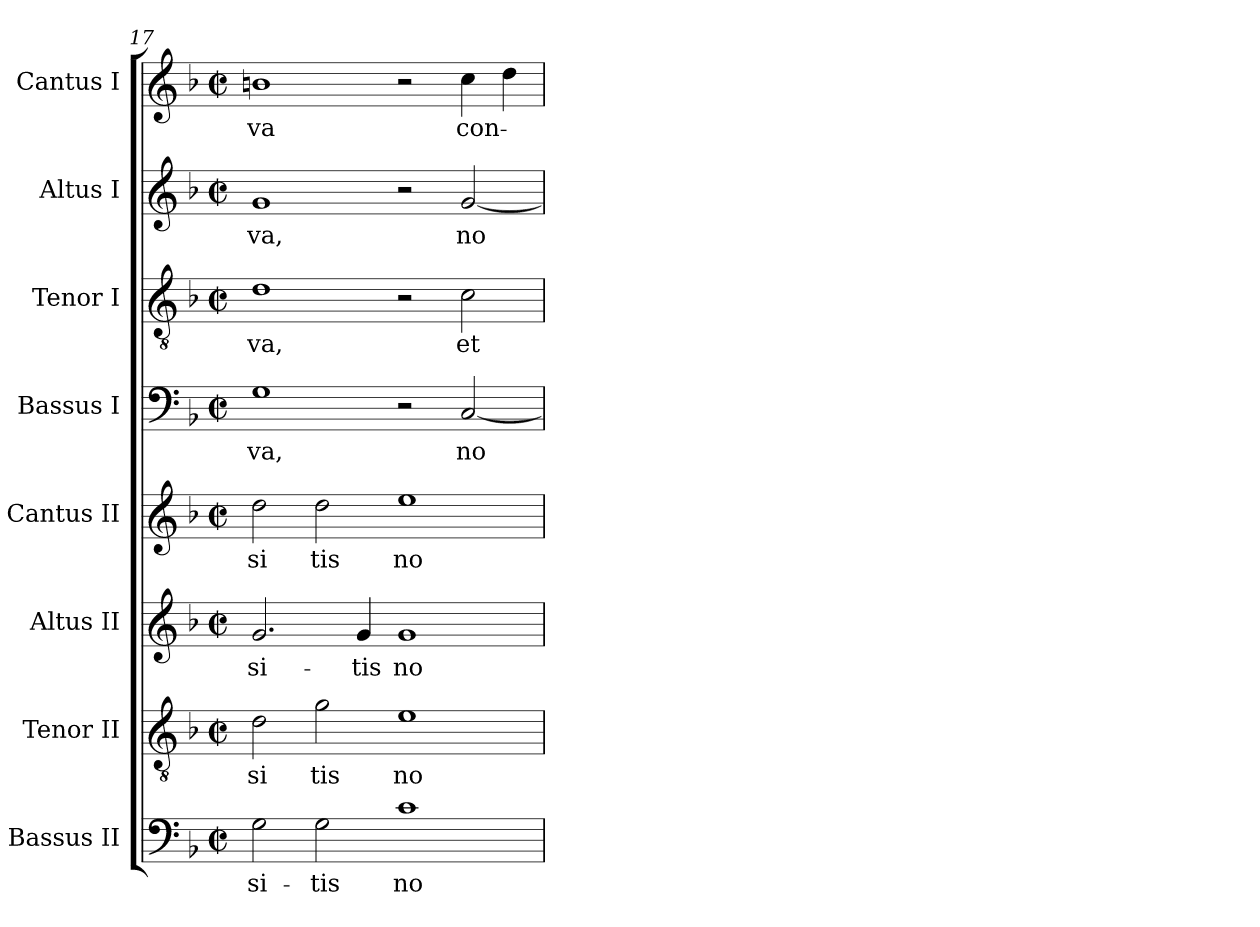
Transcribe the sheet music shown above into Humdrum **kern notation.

**kern	**text	**kern	**text	**kern	**text	**kern	**text	**kern	**text	**kern	**text	**kern	**text	**kern	**text
*part8	*part8	*part7	*part7	*part6	*part6	*part5	*part5	*part4	*part4	*part3	*part3	*part2	*part2	*part1	*part1
*staff8	*staff8	*staff7	*staff7	*staff6	*staff6	*staff5	*staff5	*staff4	*staff4	*staff3	*staff3	*staff2	*staff2	*staff1	*staff1
*I"Bassus II	*	*I"Tenor II	*	*I"Altus II	*	*I"Cantus II	*	*I"Bassus I	*	*I"Tenor I	*	*I"Altus I	*	*I"Cantus I	*
*clefF4	*	*clefGv2	*	*clefG2	*	*clefG2	*	*clefF4	*	*clefGv2	*	*clefG2	*	*clefG2	*
*k[b-]	*	*k[b-]	*	*k[b-]	*	*k[b-]	*	*k[b-]	*	*k[b-]	*	*k[b-]	*	*k[b-]	*
*F:	*	*F:	*	*F:	*	*F:	*	*F:	*	*F:	*	*F:	*	*F:	*
*M2/2	*	*M2/2	*	*M2/2	*	*M2/2	*	*M2/2	*	*M2/2	*	*M2/2	*	*M2/2	*
*met(c|)	*	*met(c|)	*	*met(c|)	*	*met(c|)	*	*met(c|)	*	*met(c|)	*	*met(c|)	*	*met(c|)	*
=17	=17	=17	=17	=17	=17	=17	=17	=17	=17	=17	=17	=17	=17	=17	=17
!	!LO:LY:b:cj	!	!LO:LY:b:cj	!	!LO:LY:b:cj	!	!LO:LY:b:cj	!	!LO:LY:b:cj	!	!LO:LY:b:cj	!	!LO:LY:b:cj	!	!LO:LY:b:cj
2G\	si-	2d\	si	2.g/	si-	2dd\	si	1G	-va,	1d	va,	1g	va,	1bn	-va
!	!LO:LY:b:cj	!	!LO:LY:b:cj	!	!	!	!LO:LY:b:cj	!	!	!	!	!	!	!	!
2G\	-tis	2g\	tis	.	.	2dd\	tis	.	.	.	.	.	.	.	.
!	!	!	!	!	!LO:LY:b:cj	!	!	!	!	!	!	!	!	!	!
.	.	.	.	4g/	-tis	.	.	.	.	.	.	.	.	.	.
!	!LO:LY:b:cj	!	!LO:LY:b:cj	!	!LO:LY:b:cj	!	!LO:LY:b:cj	!	!	!	!	!	!	!	!
1c	no-	1e	no	1g	no-	1ee	no	2r	.	2r	.	2r	.	2r	.
!	!	!	!	!	!	!	!	!	!LO:LY:b:cj	!	!LO:LY:b:cj	!	!LO:LY:b:cj	!	!LO:LY:b
.	.	.	.	.	.	.	.	[<2C/	no-	2c\	et	[<2g/	no	4cc\	con-
.	.	.	.	.	.	.	.	.	.	.	.	.	.	4dd\	.
=	=	=	=	=	=	=	=	=	=	=	=	=	=	=	=
*-	*-	*-	*-	*-	*-	*-	*-	*-	*-	*-	*-	*-	*-	*-	*-
